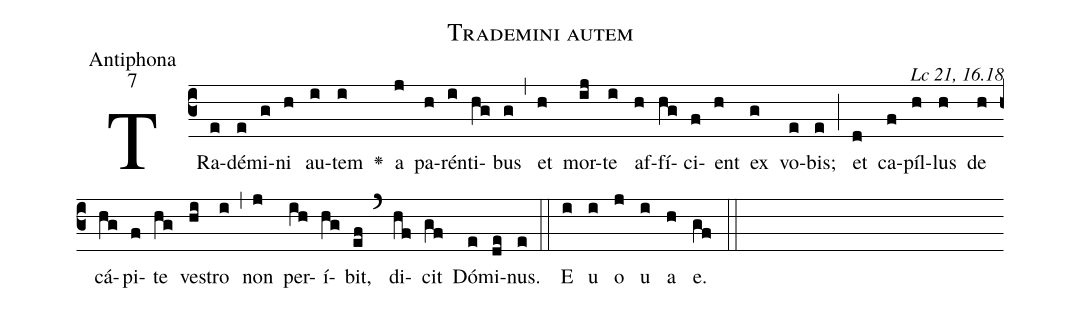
name:Trademini autem;
office-part:Antiphona;
mode:7;
commentary:Lc 21, 16.18;
%%
(c3)TRa(e)dé(e)mi(g)ni(h) au(i)tem(i) <v>\greheightstar</v>() a(j) pa(h)rén(i)ti(hg)bus(g) (,) et(h) mor(ij)te(i) af(h)fí(hg)ci(f)ent(h) ex(g) vo(e)bis;(e) (;) et(d) ca(f)píl(h)lus(h) de(h) cá(hg)pi(f)te(hg) ve(hi)stro(i) (,) non(j) per(ih)í(hg)bit,(ef) (`) di(hf)cit(gf) Dó(e)mi(de)nus.(e) (::)
E(i) u(i) o(j) u(i) a(h) e.(gf) (::)
